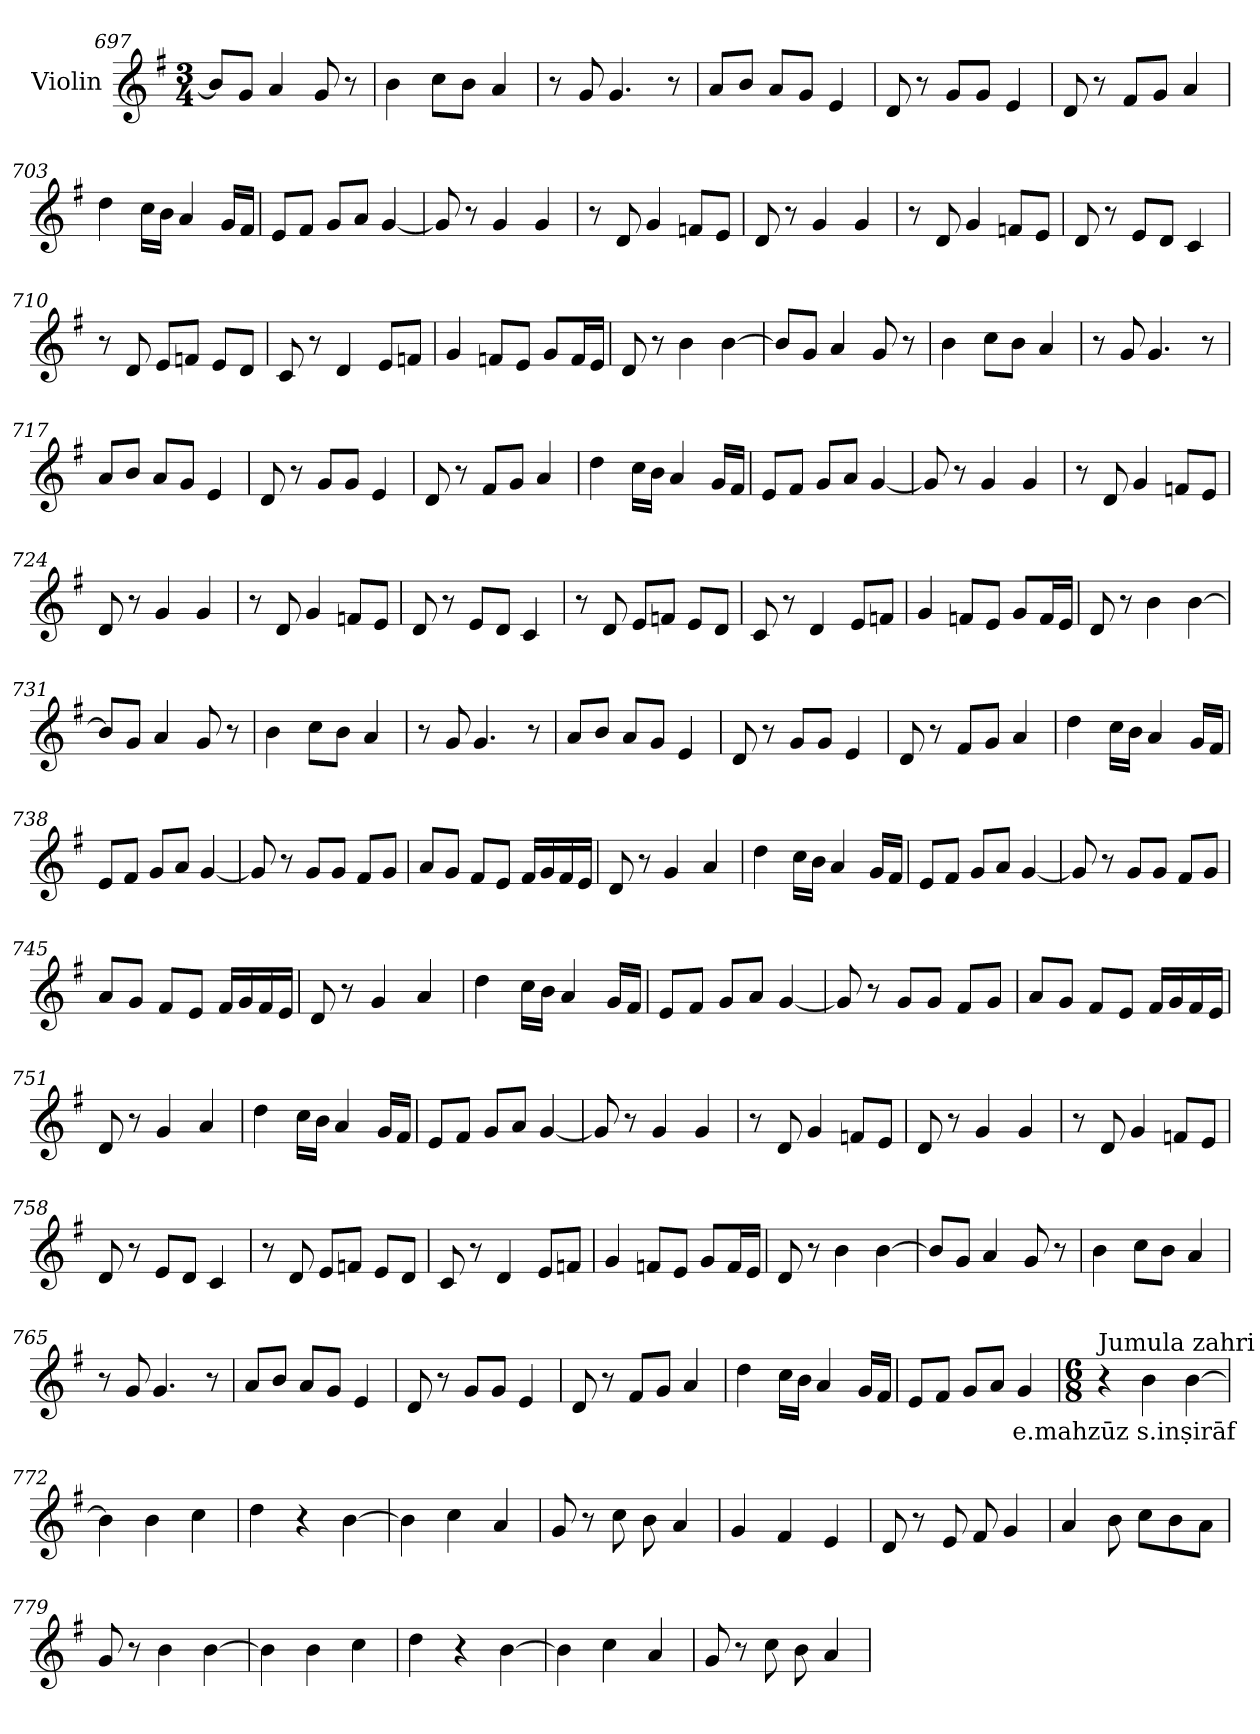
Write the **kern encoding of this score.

**kern	**text
*part1	*part1
*staff1	*staff1
*I"Violin	*
*clefG2	*
*k[f#]	*
*G:	*
*M3/4	*
=697	=697
8b/L]	.
8g/J	.
4a/	.
8g/	.
8r	.
=698	=698
4b\	.
8cc\L	.
8b\J	.
4a/	.
!!LO:LB:g=z
=699	=699
8r	.
8g/	.
4.g/	.
8r	.
=700	=700
8a/L	.
8b/J	.
8a/L	.
8g/J	.
4e/	.
=701	=701
8d/	.
8r	.
8g/L	.
8g/J	.
4e/	.
=702	=702
8d/	.
8r	.
8f#/L	.
8g/J	.
4a/	.
=703	=703
4dd\	.
16cc\LL	.
16b\JJ	.
4a/	.
16g/LL	.
16f#/JJ	.
=704	=704
8e/L	.
8f#/J	.
8g/L	.
8a/J	.
[4g/	.
!!LO:LB:g=z
=705	=705
8g/]	.
8r	.
4g/	.
4g/	.
=706	=706
8r	.
8d/	.
4g/	.
8fn/L	.
8e/J	.
=707	=707
8d/	.
8r	.
4g/	.
4g/	.
=708	=708
8r	.
8d/	.
4g/	.
8fn/L	.
8e/J	.
=709	=709
8d/	.
8r	.
8e/L	.
8d/J	.
4c/	.
=710	=710
8r	.
8d/	.
8e/L	.
8fn/J	.
8e/L	.
8d/J	.
!!LO:LB:g=z
=711	=711
8c/	.
8r	.
4d/	.
8e/L	.
8fn/J	.
=712	=712
4g/	.
8fn/L	.
8e/J	.
8g/L	.
16f/L	.
16e/JJ	.
=713	=713
8d/	.
8r	.
4b\	.
[4b\	.
=714	=714
8b/L]	.
8g/J	.
4a/	.
8g/	.
8r	.
=715	=715
4b\	.
8cc\L	.
8b\J	.
4a/	.
=716	=716
8r	.
8g/	.
4.g/	.
8r	.
!!LO:LB:g=z
=717	=717
8a/L	.
8b/J	.
8a/L	.
8g/J	.
4e/	.
=718	=718
8d/	.
8r	.
8g/L	.
8g/J	.
4e/	.
=719	=719
8d/	.
8r	.
8f#/L	.
8g/J	.
4a/	.
=720	=720
4dd\	.
16cc\LL	.
16b\JJ	.
4a/	.
16g/LL	.
16f#/JJ	.
=721	=721
8e/L	.
8f#/J	.
8g/L	.
8a/J	.
[4g/	.
=722	=722
8g/]	.
8r	.
4g/	.
4g/	.
!!LO:LB:g=z
=723	=723
8r	.
8d/	.
4g/	.
8fn/L	.
8e/J	.
=724	=724
8d/	.
8r	.
4g/	.
4g/	.
=725	=725
8r	.
8d/	.
4g/	.
8fn/L	.
8e/J	.
=726	=726
8d/	.
8r	.
8e/L	.
8d/J	.
4c/	.
=727	=727
8r	.
8d/	.
8e/L	.
8fn/J	.
8e/L	.
8d/J	.
=728	=728
8c/	.
8r	.
4d/	.
8e/L	.
8fn/J	.
!!LO:LB:g=z
=729	=729
4g/	.
8fn/L	.
8e/J	.
8g/L	.
16f/L	.
16e/JJ	.
=730	=730
8d/	.
8r	.
4b\	.
[4b\	.
=731	=731
8b/L]	.
8g/J	.
4a/	.
8g/	.
8r	.
=732	=732
4b\	.
8cc\L	.
8b\J	.
4a/	.
=733	=733
8r	.
8g/	.
4.g/	.
8r	.
=734	=734
8a/L	.
8b/J	.
8a/L	.
8g/J	.
4e/	.
!!LO:PB:g=z
=735	=735
8d/	.
8r	.
8g/L	.
8g/J	.
4e/	.
=736	=736
8d/	.
8r	.
8f#/L	.
8g/J	.
4a/	.
=737	=737
4dd\	.
16cc\LL	.
16b\JJ	.
4a/	.
16g/LL	.
16f#/JJ	.
=738	=738
8e/L	.
8f#/J	.
8g/L	.
8a/J	.
[4g/	.
=739	=739
8g/]	.
8r	.
8g/L	.
8g/J	.
8f#/L	.
8g/J	.
=740	=740
8a/L	.
8g/J	.
8f#/L	.
8e/J	.
16f#/LL	.
16g/	.
16f#/	.
16e/JJ	.
!!LO:LB:g=z
=741	=741
8d/	.
8r	.
4g/	.
4a/	.
=742	=742
4dd\	.
16cc\LL	.
16b\JJ	.
4a/	.
16g/LL	.
16f#/JJ	.
=743	=743
8e/L	.
8f#/J	.
8g/L	.
8a/J	.
[4g/	.
=744	=744
8g/]	.
8r	.
8g/L	.
8g/J	.
8f#/L	.
8g/J	.
=745	=745
8a/L	.
8g/J	.
8f#/L	.
8e/J	.
16f#/LL	.
16g/	.
16f#/	.
16e/JJ	.
=746	=746
8d/	.
8r	.
4g/	.
4a/	.
!!LO:LB:g=z
=747	=747
4dd\	.
16cc\LL	.
16b\JJ	.
4a/	.
16g/LL	.
16f#/JJ	.
=748	=748
8e/L	.
8f#/J	.
8g/L	.
8a/J	.
[4g/	.
=749	=749
8g/]	.
8r	.
8g/L	.
8g/J	.
8f#/L	.
8g/J	.
=750	=750
8a/L	.
8g/J	.
8f#/L	.
8e/J	.
16f#/LL	.
16g/	.
16f#/	.
16e/JJ	.
=751	=751
8d/	.
8r	.
4g/	.
4a/	.
=752	=752
4dd\	.
16cc\LL	.
16b\JJ	.
4a/	.
16g/LL	.
16f#/JJ	.
!!LO:LB:g=z
=753	=753
8e/L	.
8f#/J	.
8g/L	.
8a/J	.
[4g/	.
=754	=754
8g/]	.
8r	.
4g/	.
4g/	.
=755	=755
8r	.
8d/	.
4g/	.
8fn/L	.
8e/J	.
=756	=756
8d/	.
8r	.
4g/	.
4g/	.
=757	=757
8r	.
8d/	.
4g/	.
8fn/L	.
8e/J	.
=758	=758
8d/	.
8r	.
8e/L	.
8d/J	.
4c/	.
!!LO:LB:g=z
=759	=759
8r	.
8d/	.
8e/L	.
8fn/J	.
8e/L	.
8d/J	.
=760	=760
8c/	.
8r	.
4d/	.
8e/L	.
8fn/J	.
=761	=761
4g/	.
8fn/L	.
8e/J	.
8g/L	.
16f/L	.
16e/JJ	.
=762	=762
8d/	.
8r	.
4b\	.
[4b\	.
=763	=763
8b/L]	.
8g/J	.
4a/	.
8g/	.
8r	.
=764	=764
4b\	.
8cc\L	.
8b\J	.
4a/	.
!!LO:LB:g=z
=765	=765
8r	.
8g/	.
4.g/	.
8r	.
=766	=766
8a/L	.
8b/J	.
8a/L	.
8g/J	.
4e/	.
=767	=767
8d/	.
8r	.
8g/L	.
8g/J	.
4e/	.
=768	=768
8d/	.
8r	.
8f#/L	.
8g/J	.
4a/	.
=769	=769
4dd\	.
16cc\LL	.
16b\JJ	.
4a/	.
16g/LL	.
16f#/JJ	.
=770	=770
8e/L	.
8f#/J	.
8g/L	.
8a/J	.
!	!LO:LY:b
4g/	e.mahzūz
!!LO:LB:g=z
=771	=771
*M6/8	*
*MM120	*
!LO:TX:a:t=Jumula zahri	!
4r	.
!	!LO:LY:b
4b\	s.inṣirāf
[4b\	.
=772	=772
4b\]	.
4b\	.
4cc\	.
=773	=773
4dd\	.
4r	.
[4b\	.
=774	=774
4b\]	.
4cc\	.
4a/	.
=775	=775
8g/	.
8r	.
8cc\	.
8b\	.
4a/	.
=776	=776
4g/	.
4f#/	.
4e/	.
!!LO:LB:g=z
=777	=777
8d/	.
8r	.
8e/	.
8f#/	.
4g/	.
=778	=778
4a/	.
8b\	.
8cc\L	.
8b\	.
8a\J	.
=779	=779
8g/	.
8r	.
4b\	.
[4b\	.
=780	=780
4b\]	.
4b\	.
4cc\	.
=781	=781
4dd\	.
4r	.
[4b\	.
=782	=782
4b\]	.
4cc\	.
4a/	.
!!LO:PB:g=z
=783	=783
8g/	.
8r	.
8cc\	.
8b\	.
4a/	.
=	=
*-	*-
